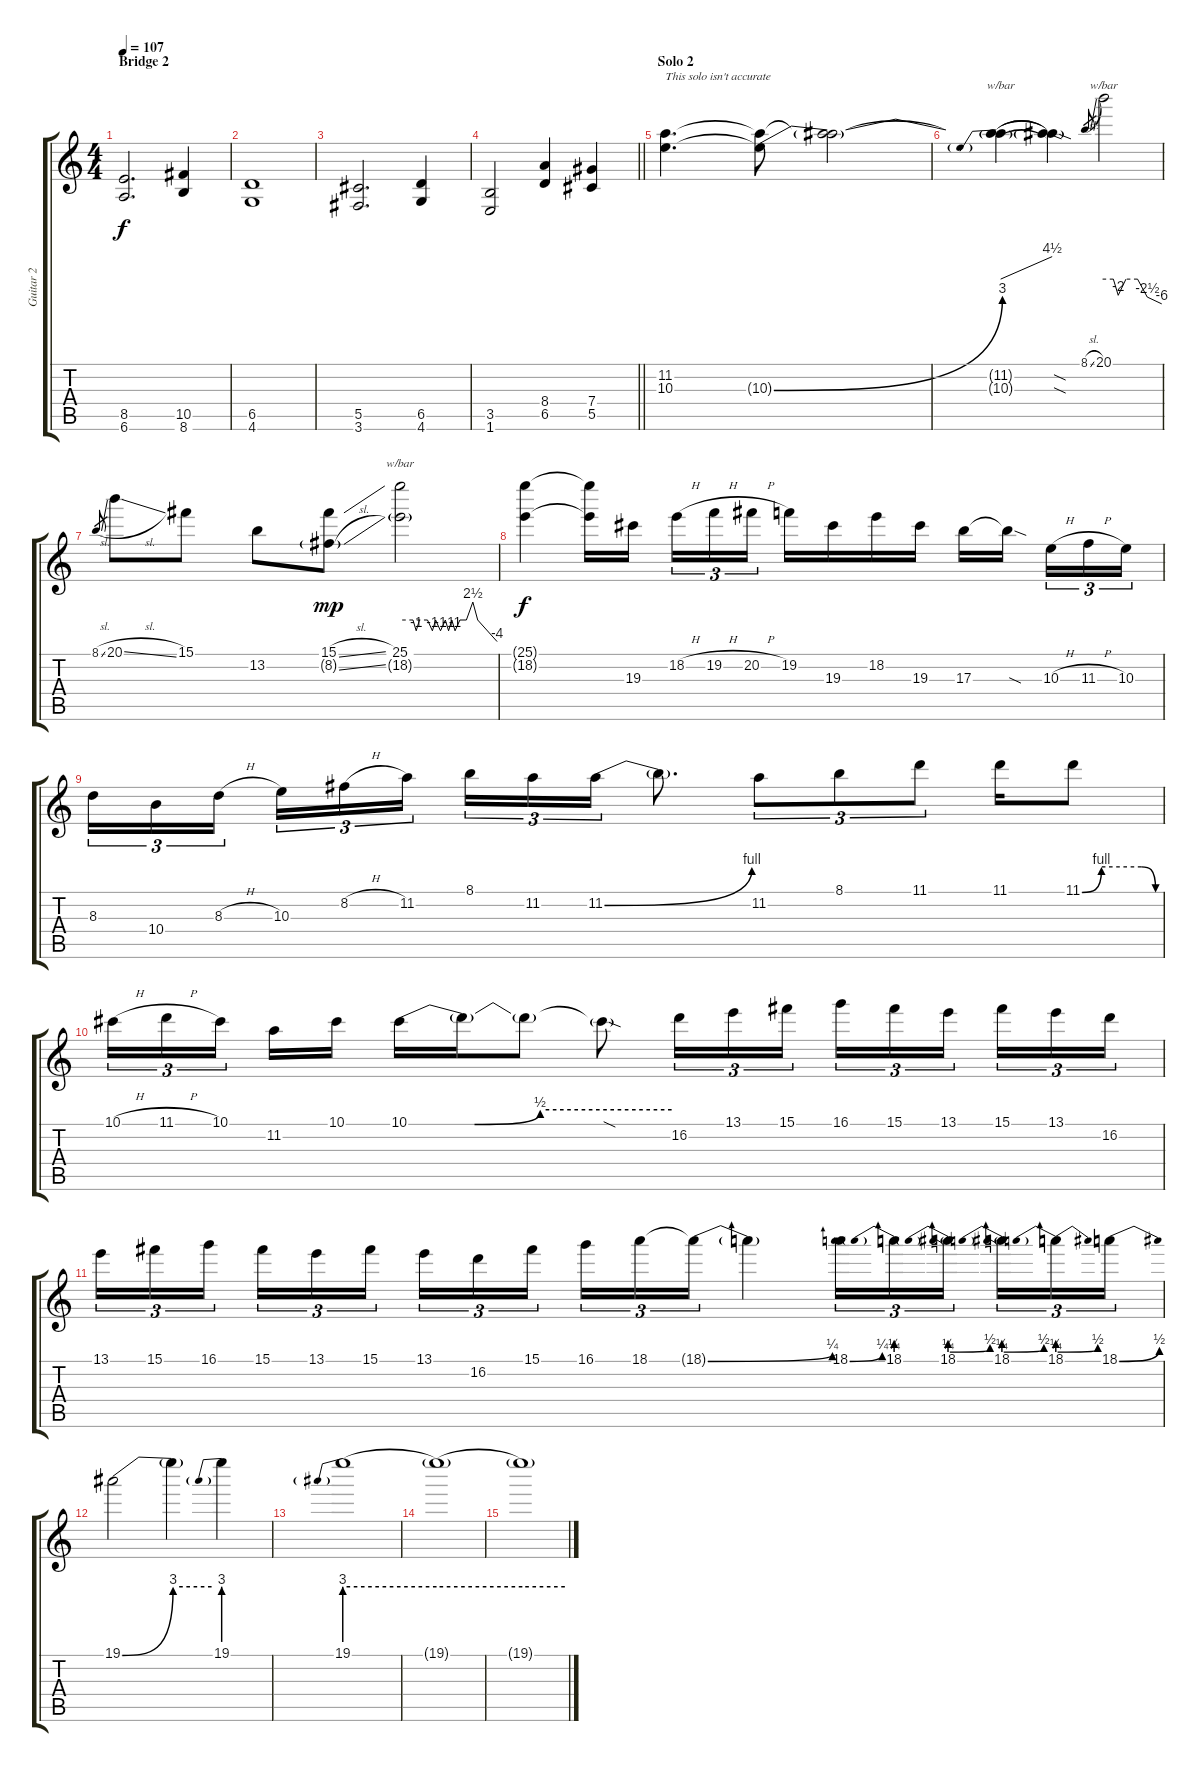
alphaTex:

\track ("Guitar 2 " "Guitar 2 ") {instrument overdrivenguitar}
\staff {score tabs}
\tuning (Eb4 Bb3 Gb3 Db3 Ab2 Eb2) {hide}
\ts (4 4)
\section ("" "Bridge 2")
\tempo 107
\clef g2
\ks c
(8.5 6.6).2{d dy f volume 11} (10.5 8.6).4 |
(6.5 4.6).1 |
(5.5 3.6).2{d} (6.5 4.6).4 |
\barLineRight lightlight
(3.5 1.6).2 (8.4 6.5).4 (7.4 5.5).4 |
\section ("" "Solo 2")
(11.2 10.3).4{d txt "This solo isn't accurate" volume 13} (11.2{t} 10.3{be (bend 0 0 60 12) t}).8 (11.2{t} 10.3{t}).2 |
(11.2{t} 10.3{be (prebend 0 12 60 12) t}).4{tbe (dive default 0 0 60 18)} (11.2{sod t} 10.3{sod t}).4 8.1{sl}.8{gr} 20.1.2{tbe (custom default 0 0 10 0 15 -8 23 0 35 0 45 -10 60 -24)} |
8.1{sl}.8{gr} 20.1{sl}.8 15.1.8 13.2.8 (15.1{sl} 8.2{sl g}).8{dy mp} (25.1 18.2{g}).2{tbe (custom default 0 0 8 0 10 -4 12 0 17 0 20 -4 22 0 25 -4 28 0 30 -4 32 0 34 -4 37 0 41 0 45 10 48 0 60 -16)} |
(25.1{t} 18.2{t}).4{dy f} (25.1{t} 18.2{t}).16 19.3.16 18.2{h}.16{tu (3 2)} 19.2{h}.16{tu (3 2)} 20.2{h}.16{tu (3 2)} 19.2.16 19.3.16 18.2.16 19.3.16 17.3.16 17.3{sod t}.16 10.3{h}.16{tu (3 2)} 11.3{h}.16{tu (3 2)} 10.3.16{tu (3 2)} |
8.3.16{tu (3 2)} 10.4.16{tu (3 2)} 8.3{h}.16{tu (3 2)} 10.3.16{tu (3 2)} 8.2{h}.16{tu (3 2)} 11.2.16{tu (3 2)} 8.1.16{tu (3 2)} 11.2.16{tu (3 2)} 11.2{be (bend 0 0 60 4)}.16{tu (3 2)} 11.2{t}.8{d} 11.2.8{tu (3 2)} 8.1.8{tu (3 2)} 11.1.8{tu (3 2)} 11.1.16 11.1{be (custom 0 0 15 4 46 4 57 0 60 0)}.8 |
10.1{h}.16{tu (3 2)} 11.1{h}.16{tu (3 2)} 10.1.16{tu (3 2)} 11.2.16 10.1.16 10.1{be (custom 0 0 15 0 30 2 60 2)}.16 10.1{t}.16 10.1{t}.8 10.1{sod t}.8 16.2.16{tu (3 2)} 13.1.16{tu (3 2)} 15.1.16{tu (3 2)} 16.1.16{tu (3 2)} 15.1.16{tu (3 2)} 13.1.16{tu (3 2)} 15.1.16{tu (3 2)} 13.1.16{tu (3 2)} 16.2.16{tu (3 2)} |
13.1.16{tu (3 2)} 15.1.16{tu (3 2)} 16.1.16{tu (3 2)} 15.1.16{tu (3 2)} 13.1.16{tu (3 2)} 15.1.16{tu (3 2)} 13.1.16{tu (3 2)} 16.2.16{tu (3 2)} 15.1.16{tu (3 2)} 16.1.16{tu (3 2)} 18.1.16{tu (3 2)} 18.1{be (bend 0 0 60 1) t}.16{tu (3 2)} 18.1{t}.4 18.1{be (bend 0 0 60 1)}.16{tu (3 2)} 18.1{be (prebend 0 1 60 1)}.16{tu (3 2)} 18.1{be (prebendbend 0 1 60 2)}.16{tu (3 2)} 18.1{be (prebendbend 0 1 60 2)}.16{tu (3 2)} 18.1{be (prebendbend 0 1 60 2)}.16{tu (3 2)} 18.1{be (bend 0 0 60 2)}.16{tu (3 2)} |
19.1{be (bend 0 0 60 12)}.2 19.1{be (hold 0 12 60 12) t}.4 19.1{be (prebend 0 12 60 12)}.4 |
19.1{be (prebend 0 12 60 12)}.1 |
19.1{be (hold 0 12 60 12) t}.1{volume 2} |
19.1{be (hold 0 12 60 12) t}.1
